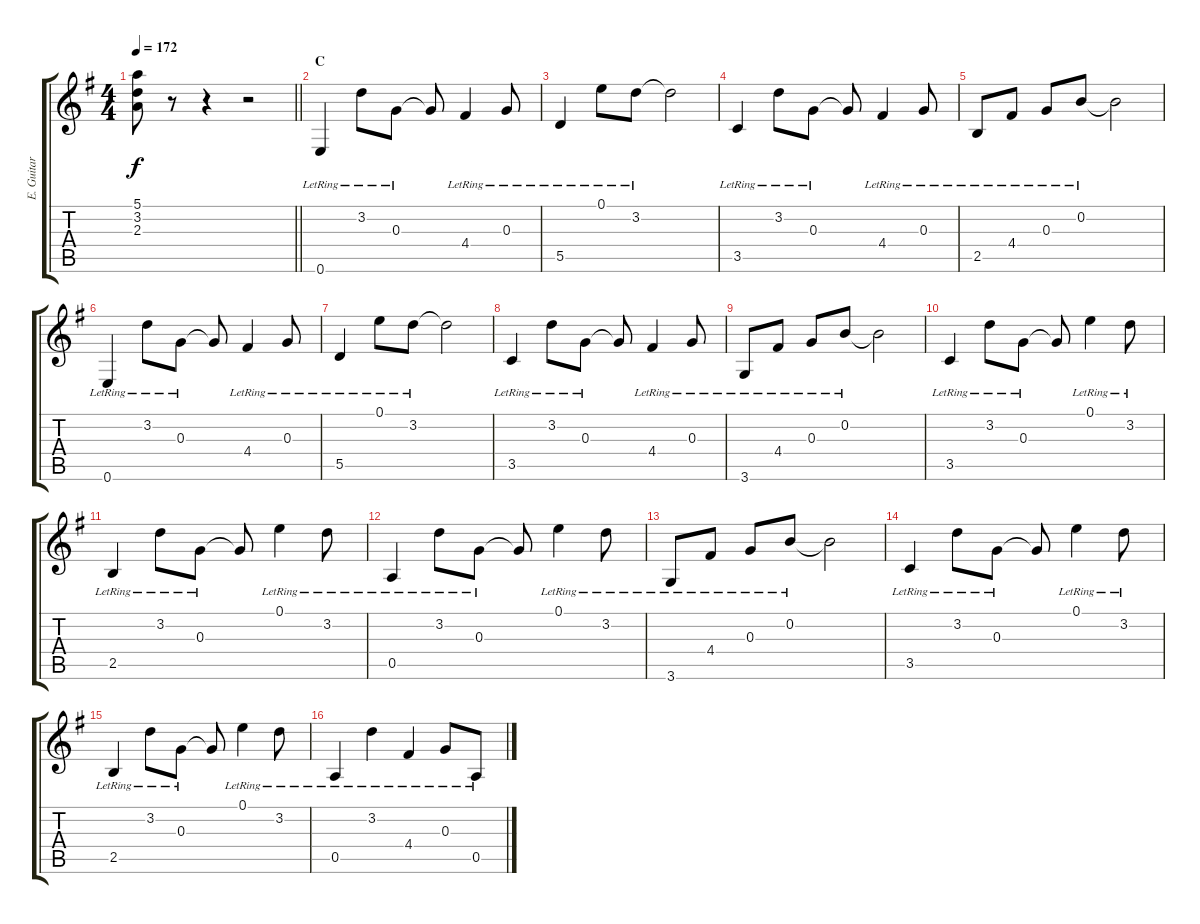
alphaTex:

\track ("E. Guitar" "E. Guitar") {instrument electricguitarclean}
\staff {score tabs}
\tuning (E4 B3 G3 D3 A2 E2) {hide}
\ts (4 4)
\tempo 172
\clef g2
\barLineRight lightlight
\ks g
(5.1 3.2 2.3).8{dy f} r.8 r.4 r.2 |
\section ("" "C")
0.6{lr}.4 3.2{lr}.8 0.3{lr}.8 0.3{t}.8 4.4{lr}.4 0.3{lr}.8 |
5.5{lr}.4 0.1{lr}.8 3.2{lr}.8 3.2{t}.2 |
3.5{lr}.4 3.2{lr}.8 0.3{lr}.8 0.3{t}.8 4.4{lr}.4 0.3{lr}.8 |
2.5{lr}.8 4.4{lr}.8 0.3{lr}.8 0.2{lr}.8 0.2{t}.2 |
0.6{lr}.4 3.2{lr}.8 0.3{lr}.8 0.3{t}.8 4.4{lr}.4 0.3{lr}.8 |
5.5{lr}.4 0.1{lr}.8 3.2{lr}.8 3.2{t}.2 |
3.5{lr}.4 3.2{lr}.8 0.3{lr}.8 0.3{t}.8 4.4{lr}.4 0.3{lr}.8 |
3.6{lr}.8 4.4{lr}.8 0.3{lr}.8 0.2{lr}.8 0.2{t}.2 |
3.5{lr}.4 3.2{lr}.8 0.3{lr}.8 0.3{t}.8 0.1{lr}.4 3.2{lr}.8 |
2.5{lr}.4 3.2{lr}.8 0.3{lr}.8 0.3{t}.8 0.1{lr}.4 3.2{lr}.8 |
0.5{lr}.4 3.2{lr}.8 0.3{lr}.8 0.3{t}.8 0.1{lr}.4 3.2{lr}.8 |
3.6{lr}.8 4.4{lr}.8 0.3{lr}.8 0.2{lr}.8 0.2{t}.2 |
3.5{lr}.4 3.2{lr}.8 0.3{lr}.8 0.3{t}.8 0.1{lr}.4 3.2{lr}.8 |
2.5{lr}.4 3.2{lr}.8 0.3{lr}.8 0.3{t}.8 0.1{lr}.4 3.2{lr}.8 |
0.5{lr}.4 3.2{lr}.4 4.4{lr}.4 0.3{lr}.8 0.5{lr}.8
